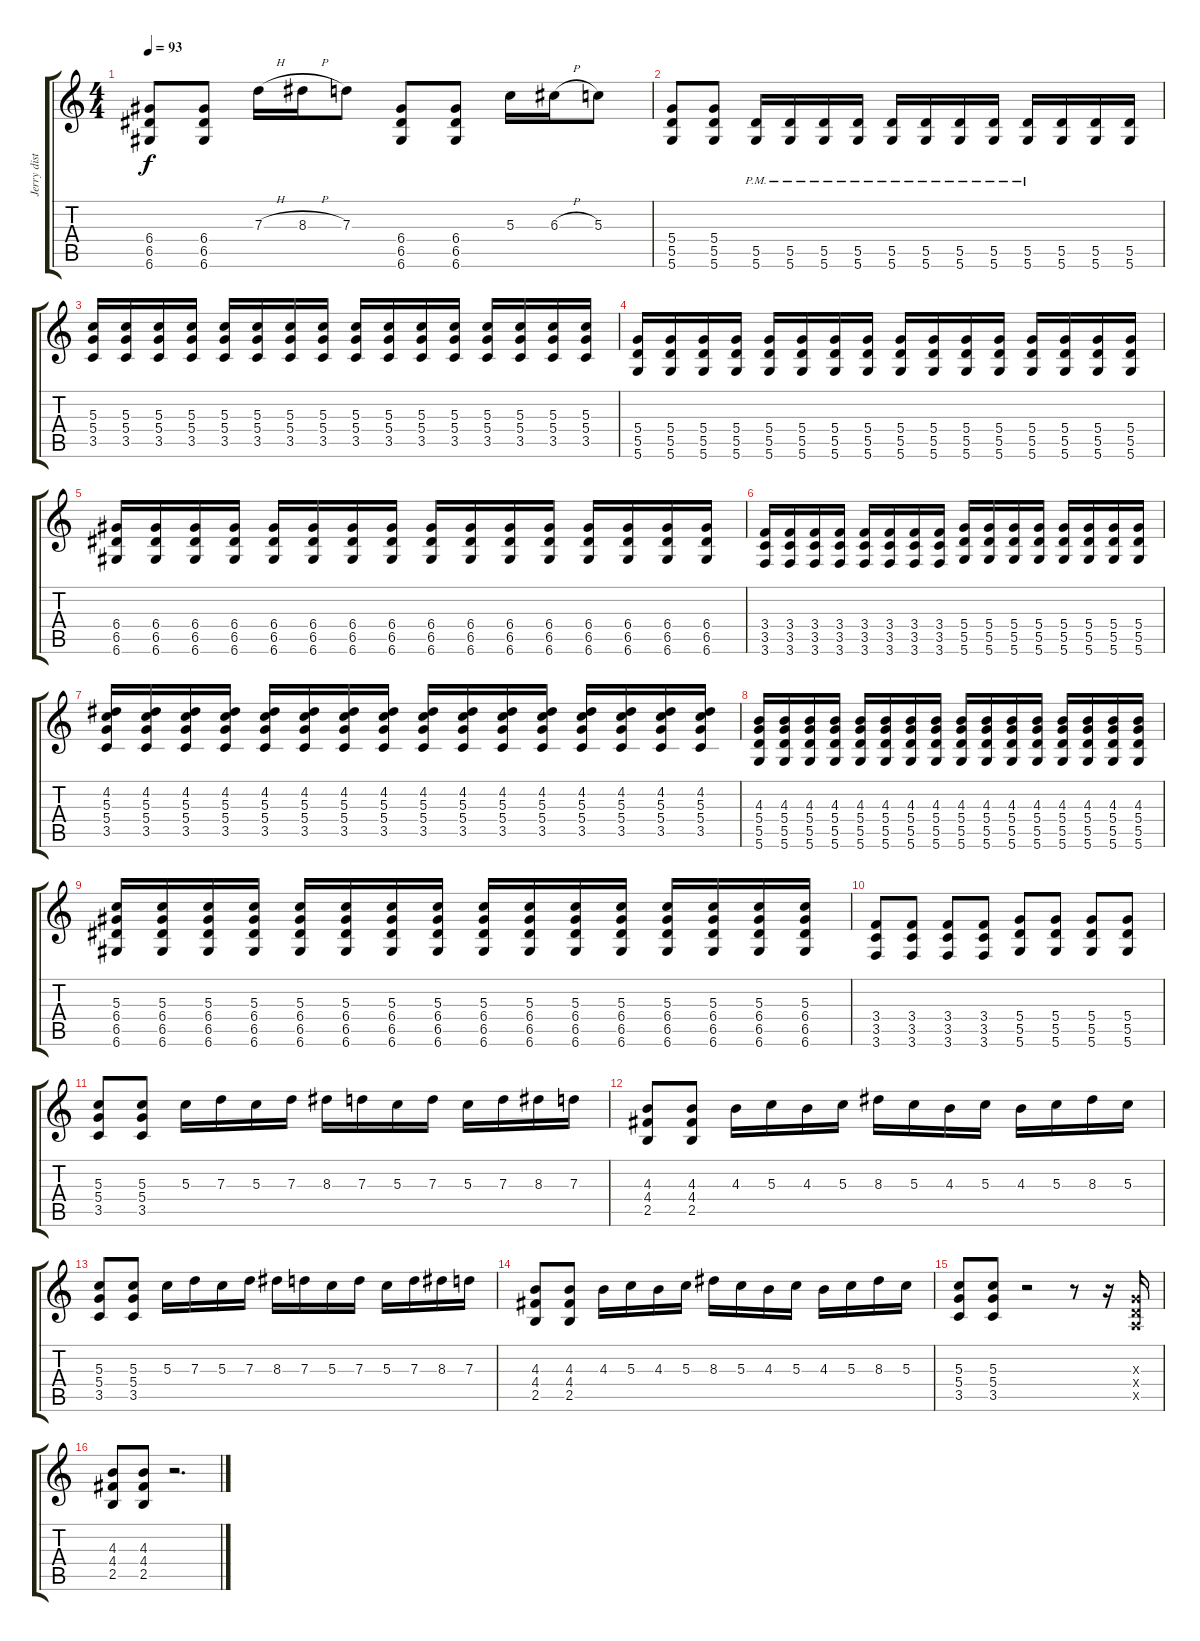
\track ("Jerry distortion" "Jerry dist") {instrument distortionguitar}
\staff {score tabs}
\tuning (E4 B3 G3 D3 A2 D2) {hide}
\ts (4 4)
\tempo 93
\clef g2
\ks c
(6.4 6.5 6.6).8{dy f} (6.4 6.5 6.6).8 7.3{h}.16 8.3{h}.16 7.3.8 (6.4 6.5 6.6).8 (6.4 6.5 6.6).8 5.3.16 6.3{h}.16 5.3.8 |
(5.4 5.5 5.6).8 (5.4 5.5 5.6).8 (5.5{pm} 5.6{pm}).16 (5.5{pm} 5.6{pm}).16 (5.5{pm} 5.6{pm}).16 (5.5{pm} 5.6{pm}).16 (5.5{pm} 5.6{pm}).16 (5.5{pm} 5.6{pm}).16 (5.5{pm} 5.6{pm}).16 (5.5{pm} 5.6{pm}).16 (5.5 5.6{pm}).16 (5.5 5.6).16 (5.5 5.6).16 (5.5 5.6).16 |
(5.3 5.4 3.5).16 (5.3 5.4 3.5).16 (5.3 5.4 3.5).16 (5.3 5.4 3.5).16 (5.3 5.4 3.5).16 (5.3 5.4 3.5).16 (5.3 5.4 3.5).16 (5.3 5.4 3.5).16 (5.3 5.4 3.5).16 (5.3 5.4 3.5).16 (5.3 5.4 3.5).16 (5.3 5.4 3.5).16 (5.3 5.4 3.5).16 (5.3 5.4 3.5).16 (5.3 5.4 3.5).16 (5.3 5.4 3.5).16 |
(5.4 5.5 5.6).16 (5.4 5.5 5.6).16 (5.4 5.5 5.6).16 (5.4 5.5 5.6).16 (5.4 5.5 5.6).16 (5.4 5.5 5.6).16 (5.4 5.5 5.6).16 (5.4 5.5 5.6).16 (5.4 5.5 5.6).16 (5.4 5.5 5.6).16 (5.4 5.5 5.6).16 (5.4 5.5 5.6).16 (5.4 5.5 5.6).16 (5.4 5.5 5.6).16 (5.4 5.5 5.6).16 (5.4 5.5 5.6).16 |
(6.4 6.5 6.6).16 (6.4 6.5 6.6).16 (6.4 6.5 6.6).16 (6.4 6.5 6.6).16 (6.4 6.5 6.6).16 (6.4 6.5 6.6).16 (6.4 6.5 6.6).16 (6.4 6.5 6.6).16 (6.4 6.5 6.6).16 (6.4 6.5 6.6).16 (6.4 6.5 6.6).16 (6.4 6.5 6.6).16 (6.4 6.5 6.6).16 (6.4 6.5 6.6).16 (6.4 6.5 6.6).16 (6.4 6.5 6.6).16 |
(3.4 3.5 3.6).16 (3.4 3.5 3.6).16 (3.4 3.5 3.6).16 (3.4 3.5 3.6).16 (3.4 3.5 3.6).16 (3.4 3.5 3.6).16 (3.4 3.5 3.6).16 (3.4 3.5 3.6).16 (5.4 5.5 5.6).16 (5.4 5.5 5.6).16 (5.4 5.5 5.6).16 (5.4 5.5 5.6).16 (5.4 5.5 5.6).16 (5.4 5.5 5.6).16 (5.4 5.5 5.6).16 (5.4 5.5 5.6).16 |
(4.2 5.3 5.4 3.5).16 (4.2 5.3 5.4 3.5).16 (4.2 5.3 5.4 3.5).16 (4.2 5.3 5.4 3.5).16 (4.2 5.3 5.4 3.5).16 (4.2 5.3 5.4 3.5).16 (4.2 5.3 5.4 3.5).16 (4.2 5.3 5.4 3.5).16 (4.2 5.3 5.4 3.5).16 (4.2 5.3 5.4 3.5).16 (4.2 5.3 5.4 3.5).16 (4.2 5.3 5.4 3.5).16 (4.2 5.3 5.4 3.5).16 (4.2 5.3 5.4 3.5).16 (4.2 5.3 5.4 3.5).16 (4.2 5.3 5.4 3.5).16 |
(4.3 5.4 5.5 5.6).16 (4.3 5.4 5.5 5.6).16 (4.3 5.4 5.5 5.6).16 (4.3 5.4 5.5 5.6).16 (4.3 5.4 5.5 5.6).16 (4.3 5.4 5.5 5.6).16 (4.3 5.4 5.5 5.6).16 (4.3 5.4 5.5 5.6).16 (4.3 5.4 5.5 5.6).16 (4.3 5.4 5.5 5.6).16 (4.3 5.4 5.5 5.6).16 (4.3 5.4 5.5 5.6).16 (4.3 5.4 5.5 5.6).16 (4.3 5.4 5.5 5.6).16 (4.3 5.4 5.5 5.6).16 (4.3 5.4 5.5 5.6).16 |
(5.3 6.4 6.5 6.6).16 (5.3 6.4 6.5 6.6).16 (5.3 6.4 6.5 6.6).16 (5.3 6.4 6.5 6.6).16 (5.3 6.4 6.5 6.6).16 (5.3 6.4 6.5 6.6).16 (5.3 6.4 6.5 6.6).16 (5.3 6.4 6.5 6.6).16 (5.3 6.4 6.5 6.6).16 (5.3 6.4 6.5 6.6).16 (5.3 6.4 6.5 6.6).16 (5.3 6.4 6.5 6.6).16 (5.3 6.4 6.5 6.6).16 (5.3 6.4 6.5 6.6).16 (5.3 6.4 6.5 6.6).16 (5.3 6.4 6.5 6.6).16 |
(3.4 3.5 3.6).8 (3.4 3.5 3.6).8 (3.4 3.5 3.6).8 (3.4 3.5 3.6).8 (5.4 5.5 5.6).8 (5.4 5.5 5.6).8 (5.4 5.5 5.6).8 (5.4 5.5 5.6).8 |
(5.3 5.4 3.5).8 (5.3 5.4 3.5).8 5.3.16 7.3.16 5.3.16 7.3.16 8.3.16 7.3.16 5.3.16 7.3.16 5.3.16 7.3.16 8.3.16 7.3.16 |
(4.3 4.4 2.5).8 (4.3 4.4 2.5).8 4.3.16 5.3.16 4.3.16 5.3.16 8.3.16 5.3.16 4.3.16 5.3.16 4.3.16 5.3.16 8.3.16 5.3.16 |
(5.3 5.4 3.5).8 (5.3 5.4 3.5).8 5.3.16 7.3.16 5.3.16 7.3.16 8.3.16 7.3.16 5.3.16 7.3.16 5.3.16 7.3.16 8.3.16 7.3.16 |
(4.3 4.4 2.5).8 (4.3 4.4 2.5).8 4.3.16 5.3.16 4.3.16 5.3.16 8.3.16 5.3.16 4.3.16 5.3.16 4.3.16 5.3.16 8.3.16 5.3.16 |
(5.3 5.4 3.5).8 (5.3 5.4 3.5).8 r.2 r.8 r.16 (0.3{x} 0.4{x} 0.5{x}).16 |
(4.3 4.4 2.5).8 (4.3 4.4 2.5).8 r.2{d}
